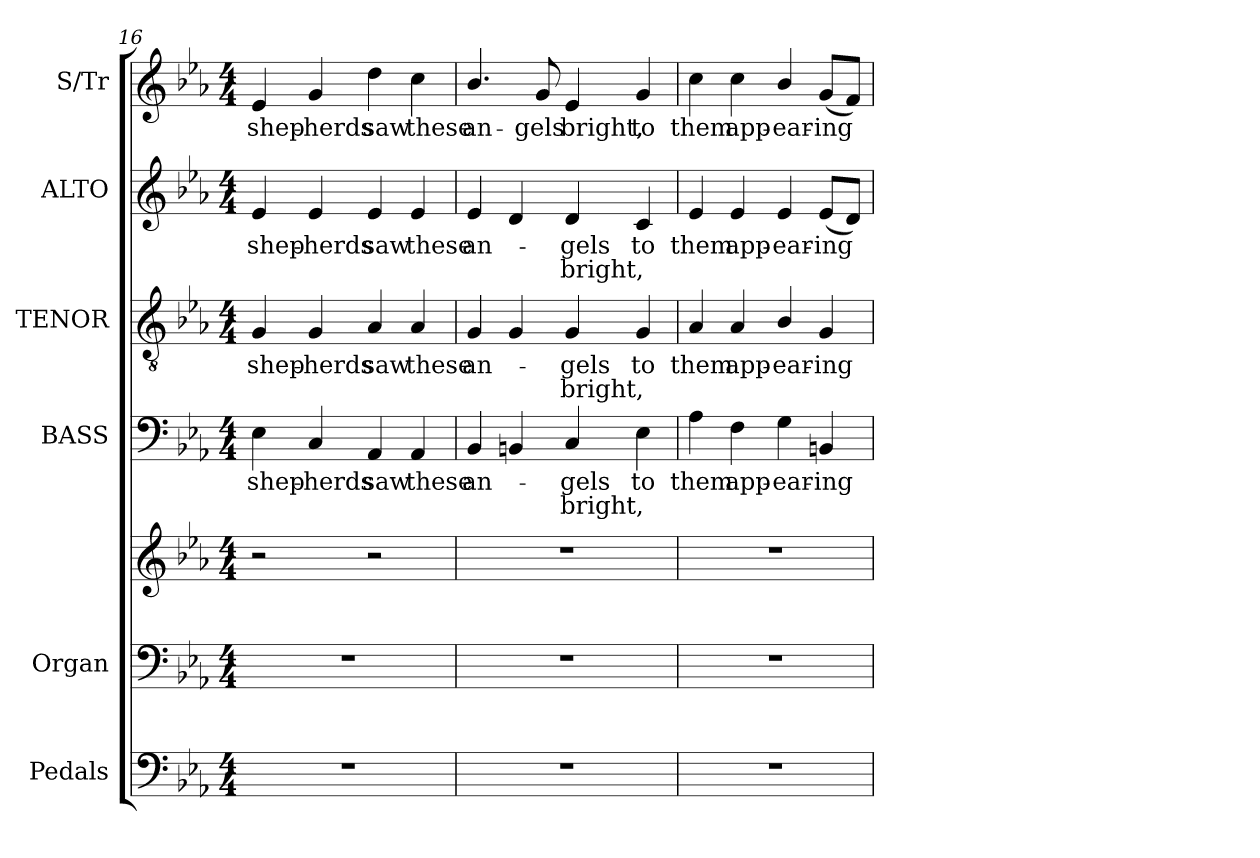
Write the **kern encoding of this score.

**kern	**kern	**kern	**kern	**text	**text	**kern	**text	**text	**kern	**text	**text	**kern	**text
*part6	*part5	*part5	*part4	*part4	*part4	*part3	*part3	*part3	*part2	*part2	*part2	*part1	*part1
*staff7	*staff6	*staff5	*staff4	*staff4	*staff4	*staff3	*staff3	*staff3	*staff2	*staff2	*staff2	*staff1	*staff1
*I"Pedals	*I"Organ	*	*I"BASS	*	*	*I"TENOR	*	*	*I"ALTO	*	*	*I"S/Tr	*
*I'Ped.	*I'Org.	*	*I'B.	*	*	*I'T.	*	*	*I'A.	*	*	*I'S.	*
*clefF4	*clefF4	*clefG2	*clefF4	*	*	*clefGv2	*	*	*clefG2	*	*	*clefG2	*
*	*	*	*	*	*	*ITrd7c12	*	*	*	*	*	*	*
*k[b-e-a-]	*k[b-e-a-]	*k[b-e-a-]	*k[b-e-a-]	*	*	*k[b-e-a-]	*	*	*k[b-e-a-]	*	*	*k[b-e-a-]	*
*E-:	*E-:	*E-:	*E-:	*	*	*E-:	*	*	*E-:	*	*	*E-:	*
*M4/4	*M4/4	*M4/4	*M4/4	*	*	*M4/4	*	*	*M4/4	*	*	*M4/4	*
=16	=16	=16	=16	=16	=16	=16	=16	=16	=16	=16	=16	=16	=16
!	!	!	!	!LO:LY:b:color=#000000	!	!	!	!	!	!	!	!	!
!	!	!	!	!	!	!	!LO:LY:b:color=#000000	!	!	!	!	!	!
!	!	!	!	!	!	!	!	!	!	!LO:LY:b:color=#000000	!	!	!
!	!	!	!	!	!	!	!	!	!	!	!	!	!LO:LY:b:color=#000000
1r	1r	2r	4E-i\	shep-	.	4GGi/	shep-	.	4e-i/	shep-	.	4e-i/	shep-
!	!	!	!	!LO:LY:b:color=#000000	!	!	!	!	!	!	!	!	!
!	!	!	!	!	!	!	!LO:LY:b:color=#000000	!	!	!	!	!	!
!	!	!	!	!	!	!	!	!	!	!LO:LY:b:color=#000000	!	!	!
!	!	!	!	!	!	!	!	!	!	!	!	!	!LO:LY:b:color=#000000
.	.	.	4Ci/	-herds	.	4GGi/	-herds	.	4e-i/	-herds	.	4gi/	-herds
!	!	!	!	!LO:LY:b:color=#000000	!	!	!	!	!	!	!	!	!
!	!	!	!	!	!	!	!LO:LY:b:color=#000000	!	!	!	!	!	!
!	!	!	!	!	!	!	!	!	!	!LO:LY:b:color=#000000	!	!	!
!	!	!	!	!	!	!	!	!	!	!	!	!	!LO:LY:b:color=#000000
.	.	2r	4AA-i/	saw	.	4AA-i/	saw	.	4e-i/	saw	.	4ddi\	saw
!	!	!	!	!LO:LY:b:color=#000000	!	!	!	!	!	!	!	!	!
!	!	!	!	!	!	!	!LO:LY:b:color=#000000	!	!	!	!	!	!
!	!	!	!	!	!	!	!	!	!	!LO:LY:b:color=#000000	!	!	!
!	!	!	!	!	!	!	!	!	!	!	!	!	!LO:LY:b:color=#000000
.	.	.	4AA-i/	these	.	4AA-i/	these	.	4e-i/	these	.	4cci\	these
=17	=17	=17	=17	=17	=17	=17	=17	=17	=17	=17	=17	=17	=17
!	!	!	!	!LO:LY:b:color=#000000	!	!	!	!	!	!	!	!	!
!	!	!	!	!	!	!	!LO:LY:b:color=#000000	!	!	!	!	!	!
!	!	!	!	!	!	!	!	!	!	!LO:LY:b:color=#000000	!	!	!
!	!	!	!	!	!	!	!	!	!	!	!	!	!LO:LY:b:color=#000000
1r	1r	1r	4BB-i/	an-	.	4GGi/	an-	.	4e-i/	an-	.	4.b-i/	an-
.	.	.	4BBni/	.	.	4GGi/	.	.	4di/	.	.	.	.
!	!	!	!	!	!	!	!	!	!	!	!	!	!LO:LY:b:color=#000000
.	.	.	.	.	.	.	.	.	.	.	.	8gi/	-gels
!	!	!	!	!LO:LY:b:color=#000000	!LO:LY:b:color=#000000	!	!	!	!	!	!	!	!
!	!	!	!	!	!	!	!LO:LY:b:color=#000000	!LO:LY:b:color=#000000	!	!	!	!	!
!	!	!	!	!	!	!	!	!	!	!LO:LY:b:color=#000000	!LO:LY:b:color=#000000	!	!
!	!	!	!	!	!	!	!	!	!	!	!	!	!LO:LY:b:color=#000000
.	.	.	4Ci/	-gels	bright,	4GGi/	-gels	bright,	4di/	-gels	bright,	4e-i/	bright,
!	!	!	!	!LO:LY:b:color=#000000	!	!	!	!	!	!	!	!	!
!	!	!	!	!	!	!	!LO:LY:b:color=#000000	!	!	!	!	!	!
!	!	!	!	!	!	!	!	!	!	!LO:LY:b:color=#000000	!	!	!
!	!	!	!	!	!	!	!	!	!	!	!	!	!LO:LY:b:color=#000000
.	.	.	4E-i\	to	.	4GGi/	to	.	4ci/	to	.	4gi/	to
=18	=18	=18	=18	=18	=18	=18	=18	=18	=18	=18	=18	=18	=18
!	!	!	!	!LO:LY:b:color=#000000	!	!	!	!	!	!	!	!	!
!	!	!	!	!	!	!	!LO:LY:b:color=#000000	!	!	!	!	!	!
!	!	!	!	!	!	!	!	!	!	!LO:LY:b:color=#000000	!	!	!
!	!	!	!	!	!	!	!	!	!	!	!	!	!LO:LY:b:color=#000000
1r	1r	1r	4A-i\	them	.	4AA-i/	them	.	4e-i/	them	.	4cci\	them
!	!	!	!	!LO:LY:b:color=#000000	!	!	!	!	!	!	!	!	!
!	!	!	!	!	!	!	!LO:LY:b:color=#000000	!	!	!	!	!	!
!	!	!	!	!	!	!	!	!	!	!LO:LY:b:color=#000000	!	!	!
!	!	!	!	!	!	!	!	!	!	!	!	!	!LO:LY:b:color=#000000
.	.	.	4Fi\	app-	.	4AA-i/	app-	.	4e-i/	app-	.	4cci\	app-
!	!	!	!	!LO:LY:b:color=#000000	!	!	!	!	!	!	!	!	!
!	!	!	!	!	!	!	!LO:LY:b:color=#000000	!	!	!	!	!	!
!	!	!	!	!	!	!	!	!	!	!LO:LY:b:color=#000000	!	!	!
!	!	!	!	!	!	!	!	!	!	!	!	!	!LO:LY:b:color=#000000
.	.	.	4Gi\	-ear-	.	4BB-i/	-ear-	.	4e-i/	-ear-	.	4b-i/	-ear-
!	!	!	!	!LO:LY:b:color=#000000	!	!	!	!	!	!	!	!	!
!	!	!	!	!	!	!	!LO:LY:b:color=#000000	!	!	!	!	!	!
!	!	!	!	!	!	!	!	!	!	!LO:LY:b:color=#000000	!	!	!
!	!	!	!	!	!	!	!	!	!	!	!	!	!LO:LY:b:color=#000000
.	.	.	4BBni/	-ing	.	4GGi/	-ing	.	(8e-i/L	-ing	.	(8gi/L	-ing
.	.	.	.	.	.	.	.	.	8di/J)	.	.	8fi/J)	.
=	=	=	=	=	=	=	=	=	=	=	=	=	=
*-	*-	*-	*-	*-	*-	*-	*-	*-	*-	*-	*-	*-	*-
